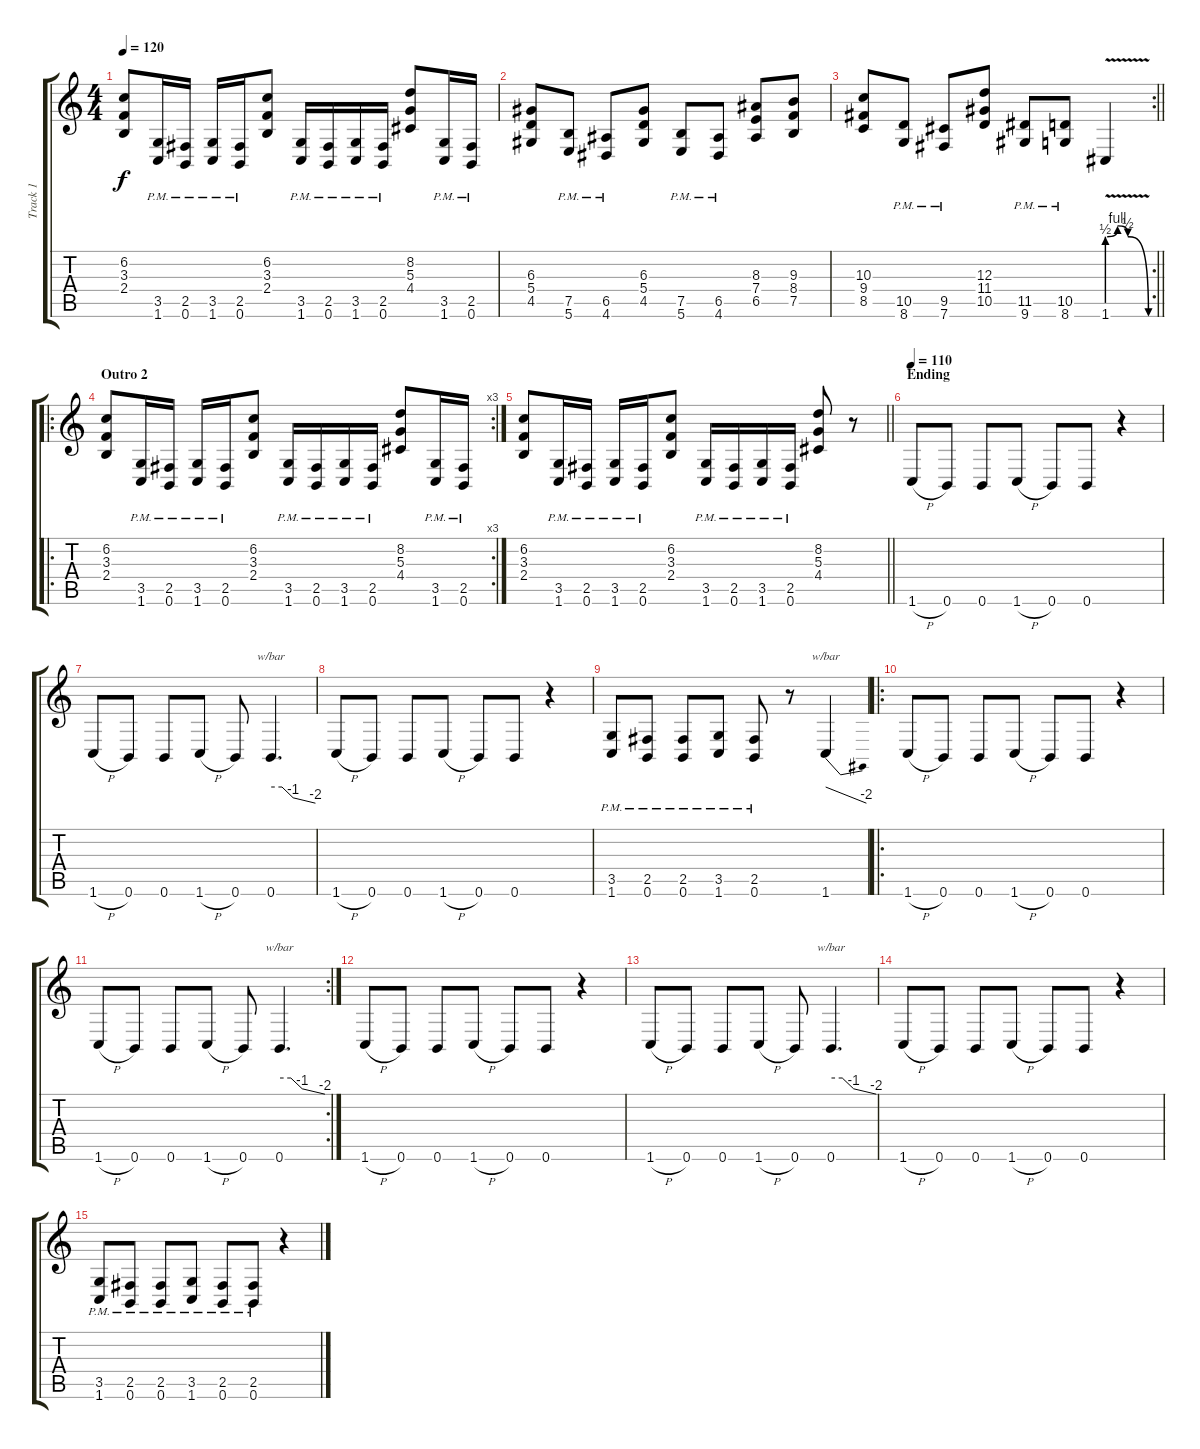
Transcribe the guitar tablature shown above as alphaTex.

\track ("Track 1" "Track 1") {instrument distortionguitar}
\staff {score tabs}
\tuning (B3 Gb3 D3 A2 E2 B1) {hide}
\ts (4 4)
\tempo 120
\clef g2
\ks c
(6.2 3.3 2.4).8{dy f} (3.5{pm} 1.6{pm}).16 (2.5{pm} 0.6{pm}).16 (3.5{pm} 1.6{pm}).16 (2.5{pm} 0.6{pm}).16 (6.2 3.3 2.4).8 (3.5{pm} 1.6{pm}).16 (2.5{pm} 0.6{pm}).16 (3.5{pm} 1.6{pm}).16 (2.5{pm} 0.6{pm}).16 (8.2 5.3 4.4).8 (3.5{pm} 1.6{pm}).16 (2.5{pm} 0.6{pm}).16 |
(6.3 5.4 4.5).8 (7.5{pm} 5.6{pm}).8 (6.5{pm} 4.6{pm}).8 (6.3 5.4 4.5).8 (7.5{pm} 5.6{pm}).8 (6.5{pm} 4.6{pm}).8 (8.3 7.4 6.5).8 (9.3 8.4 7.5).8 |
\rc 2
\barLineRight lightlight
(10.3 9.4 8.5).8 (10.5{pm} 8.6{pm}).8 (9.5{pm} 7.6{pm}).8 (12.3 11.4 10.5).8 (11.5{pm} 9.6{pm}).8 (10.5{pm} 8.6{pm}).8 1.6{be (custom 0 2 15 4 30 2 60 0) v}.4 |
\ro
\rc 3
\section ("" "Outro 2")
(6.2 3.3 2.4).8 (3.5{pm} 1.6{pm}).16 (2.5{pm} 0.6{pm}).16 (3.5{pm} 1.6{pm}).16 (2.5{pm} 0.6{pm}).16 (6.2 3.3 2.4).8 (3.5{pm} 1.6{pm}).16 (2.5{pm} 0.6{pm}).16 (3.5{pm} 1.6{pm}).16 (2.5{pm} 0.6{pm}).16 (8.2 5.3 4.4).8 (3.5{pm} 1.6{pm}).16 (2.5{pm} 0.6{pm}).16 |
\barLineRight lightlight
(6.2 3.3 2.4).8 (3.5{pm} 1.6{pm}).16 (2.5{pm} 0.6{pm}).16 (3.5{pm} 1.6{pm}).16 (2.5{pm} 0.6{pm}).16 (6.2 3.3 2.4).8 (3.5{pm} 1.6{pm}).16 (2.5{pm} 0.6{pm}).16 (3.5{pm} 1.6{pm}).16 (2.5{pm} 0.6{pm}).16 (8.2 5.3 4.4).8 r.8 |
\section ("" "Ending")
\tempo 110
1.6{h}.8 0.6.8 0.6.8 1.6{h}.8 0.6.8 0.6.8 r.4 |
1.6{h}.8 0.6.8 0.6.8 1.6{h}.8 0.6.8 0.6.4{d tbe (custom default 0 0 15 0 30 -4 60 -8)} |
1.6{h}.8 0.6.8 0.6.8 1.6{h}.8 0.6.8 0.6.8 r.4 |
(3.5{pm} 1.6{pm}).8 (2.5{pm} 0.6{pm}).8 (2.5{pm} 0.6{pm}).8 (3.5{pm} 1.6{pm}).8 (2.5{pm} 0.6{pm}).8 r.8 1.6.4{tbe (dive default 0 0 60 -8)} |
\ro
1.6{h}.8 0.6.8 0.6.8 1.6{h}.8 0.6.8 0.6.8 r.4 |
\rc 2
1.6{h}.8 0.6.8 0.6.8 1.6{h}.8 0.6.8 0.6.4{d tbe (custom default 0 0 15 0 30 -4 60 -8)} |
1.6{h}.8 0.6.8 0.6.8 1.6{h}.8 0.6.8 0.6.8 r.4 |
1.6{h}.8 0.6.8 0.6.8 1.6{h}.8 0.6.8 0.6.4{d tbe (custom default 0 0 15 0 30 -4 60 -8)} |
1.6{h}.8 0.6.8 0.6.8 1.6{h}.8 0.6.8 0.6.8 r.4 |
(3.5{pm} 1.6{pm}).8 (2.5{pm} 0.6{pm}).8 (2.5{pm} 0.6{pm}).8 (3.5{pm} 1.6{pm}).8 (2.5{pm} 0.6{pm}).8 (2.5{pm} 0.6{pm}).8 r.4
